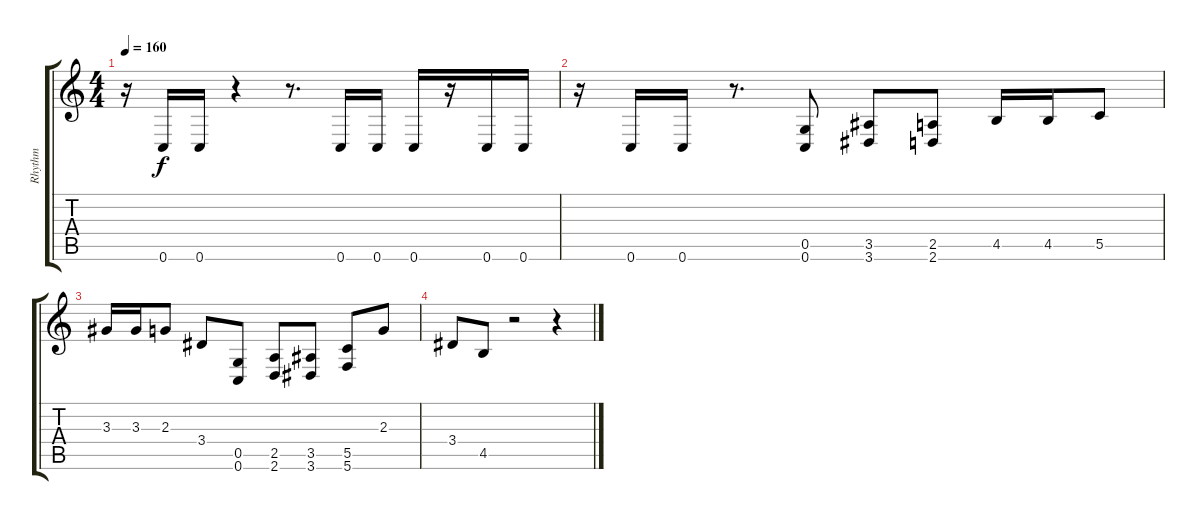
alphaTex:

\track ("Rhythm" "Rhythm") {instrument distortionguitar}
\staff {score tabs}
\tuning (D4 A3 F3 C3 G2 C2) {hide}
\ts (4 4)
\tempo 160
\clef g2
\ks c
r.16{dy f} 0.6.16 0.6.16 r.4 r.8{d} 0.6.16 0.6.16 0.6.16 r.16 0.6.16 0.6.16 |
r.16 0.6.16 0.6.16 r.8{d} (0.5 0.6).8 (3.5 3.6).8 (2.5 2.6).8 4.5.16 4.5.16 5.5.8 |
3.3.16 3.3.16 2.3.8 3.4.8 (0.5 0.6).8 (2.5 2.6).8 (3.5 3.6).8 (5.5 5.6).8 2.3.8 |
3.4.8 4.5.8 r.2 r.4
